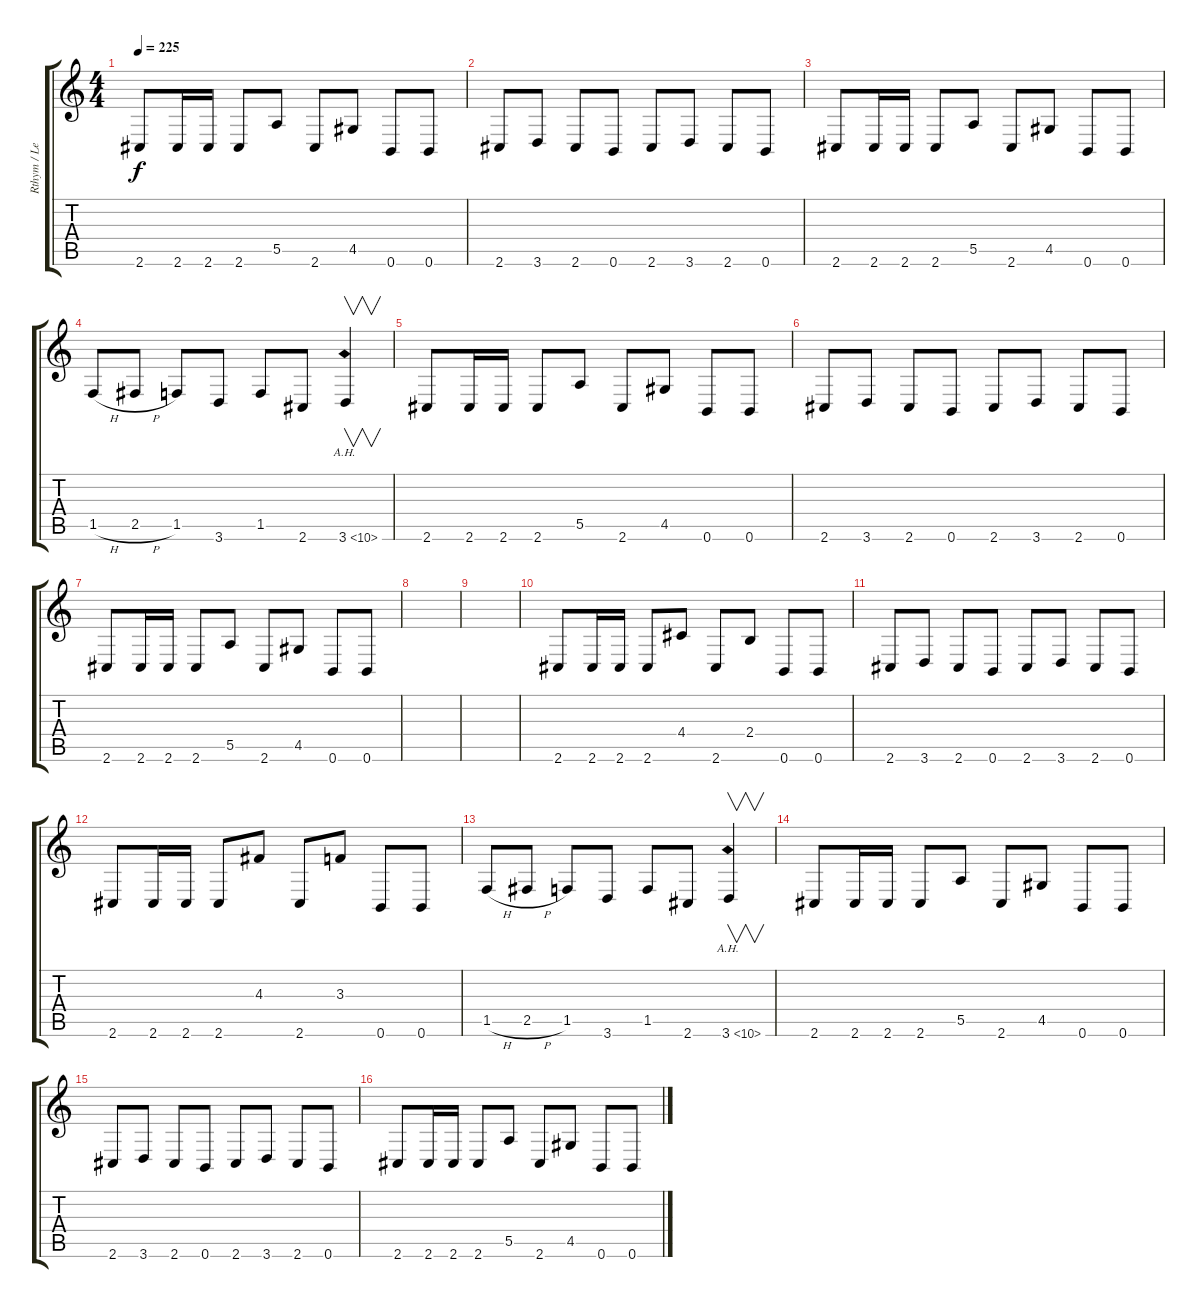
\track ("Rthym / Lead 1" "Rthym / Le") {instrument distortionguitar}
\staff {score tabs}
\tuning (B3 Gb3 D3 A2 E2 B1) {hide}
\ts (4 4)
\tempo 225
\clef g2
\ks c
2.6.8{dy f} 2.6.16 2.6.16 2.6.8 5.5.8 2.6.8 4.5.8 0.6.8 0.6.8 |
2.6.8 3.6.8 2.6.8 0.6.8 2.6.8 3.6.8 2.6.8 0.6.8 |
2.6.8 2.6.16 2.6.16 2.6.8 5.5.8 2.6.8 4.5.8 0.6.8 0.6.8 |
1.5{h}.8 2.5{h}.8 1.5.8 3.6.8 1.5.8 2.6.8 3.6{ah 7}.4{v} |
2.6.8 2.6.16 2.6.16 2.6.8 5.5.8 2.6.8 4.5.8 0.6.8 0.6.8 |
2.6.8 3.6.8 2.6.8 0.6.8 2.6.8 3.6.8 2.6.8 0.6.8 |
2.6.8 2.6.16 2.6.16 2.6.8 5.5.8 2.6.8 4.5.8 0.6.8 0.6.8 |
|
|
2.6.8 2.6.16 2.6.16 2.6.8 4.4.8 2.6.8 2.4.8 0.6.8 0.6.8 |
2.6.8 3.6.8 2.6.8 0.6.8 2.6.8 3.6.8 2.6.8 0.6.8 |
2.6.8 2.6.16 2.6.16 2.6.8 4.3.8 2.6.8 3.3.8 0.6.8 0.6.8 |
1.5{h}.8 2.5{h}.8 1.5.8 3.6.8 1.5.8 2.6.8 3.6{ah 7}.4{v} |
2.6.8 2.6.16 2.6.16 2.6.8 5.5.8 2.6.8 4.5.8 0.6.8 0.6.8 |
2.6.8 3.6.8 2.6.8 0.6.8 2.6.8 3.6.8 2.6.8 0.6.8 |
2.6.8 2.6.16 2.6.16 2.6.8 5.5.8 2.6.8 4.5.8 0.6.8 0.6.8
